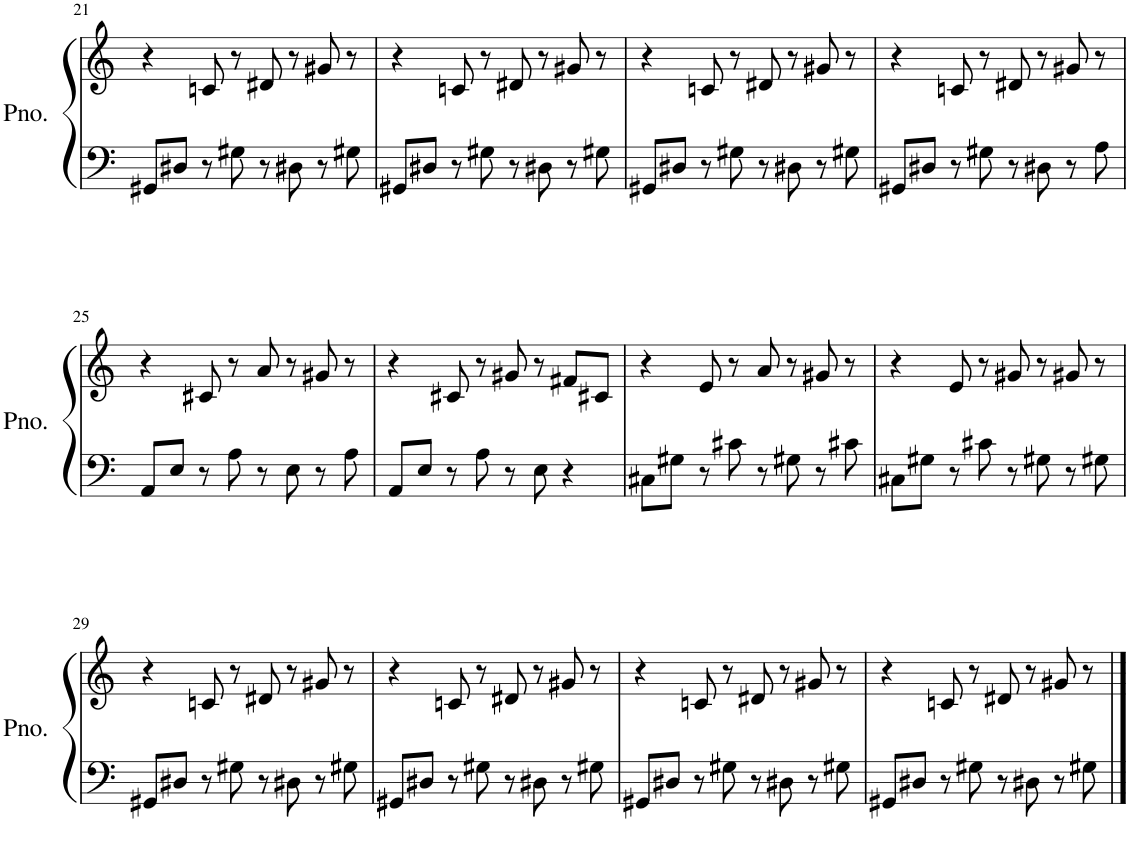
**kern	**kern
*part1	*part1
*staff2	*staff1
*I"Piano	*
*I'Pno.	*
!!LO:PB:g=z
*clefF4	*clefG2
*k[]	*k[]
*M4/4	*M4/4
=21	=21
8GG#X/L	4r
8D#X/J	.
8r	8cn/
8G#X\	8r
8r	8d#X/
8D#X\	8r
8r	8g#X/
8G#X\	8r
=22	=22
8GG#X/L	4r
8D#X/J	.
8r	8cn/
8G#X\	8r
8r	8d#X/
8D#X\	8r
8r	8g#X/
8G#X\	8r
=23	=23
8GG#X/L	4r
8D#X/J	.
8r	8cn/
8G#X\	8r
8r	8d#X/
8D#X\	8r
8r	8g#X/
8G#X\	8r
=24	=24
8GG#X/L	4r
8D#X/J	.
8r	8cn/
8G#X\	8r
8r	8d#X/
8D#X\	8r
8r	8g#X/
8A\	8r
!!LO:LB:g=z
=25	=25
8AA/L	4r
8E/J	.
8r	8c#X/
8A\	8r
8r	8a/
8E\	8r
8r	8g#X/
8A\	8r
=26	=26
8AA/L	4r
8E/J	.
8r	8c#X/
8A\	8r
8r	8g#X/
8E\	8r
4r	8f#X/L
.	8c#X/J
=27	=27
8C#X\L	4r
8G#X\J	.
8r	8e/
8c#X\	8r
8r	8a/
8G#X\	8r
8r	8g#X/
8c#X\	8r
=28	=28
8C#X\L	4r
8G#X\J	.
8r	8e/
8c#X\	8r
8r	8g#X/
8G#X\	8r
8r	8g#X/
8G#X\	8r
!!LO:LB:g=z
=29	=29
8GG#X/L	4r
8D#X/J	.
8r	8cn/
8G#X\	8r
8r	8d#X/
8D#X\	8r
8r	8g#X/
8G#X\	8r
=30	=30
8GG#X/L	4r
8D#X/J	.
8r	8cn/
8G#X\	8r
8r	8d#X/
8D#X\	8r
8r	8g#X/
8G#X\	8r
=31	=31
8GG#X/L	4r
8D#X/J	.
8r	8cn/
8G#X\	8r
8r	8d#X/
8D#X\	8r
8r	8g#X/
8G#X\	8r
=32	=32
8GG#X/L	4r
8D#X/J	.
8r	8cn/
8G#X\	8r
8r	8d#X/
8D#X\	8r
8r	8g#X/
8G#X\	8r
==	==
*-	*-
